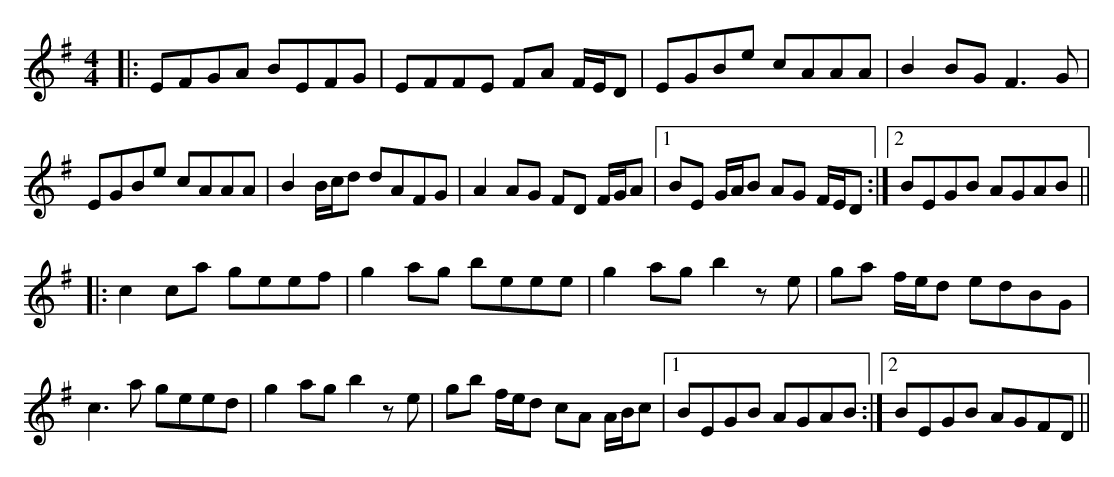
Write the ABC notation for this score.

X:1
M:4/4
K:G
|:EFGA BEFG|EFFE FA F/E/D|EGBe cAAA|B2 BG F3G|
EGBe cAAA|B2 B/c/d dAFG|A2 AG FD F/G/A|1 BE G/A/B AG F/E/D:|2 BEGB AGAB||
|:c2 ca geef|g2 ag beee|g2 ag b2ze|ga f/e/d edBG|
c3a geed|g2 ag b2 ze|gb f/e/d cA A/B/c|1 BEGB AGAB:|2 BEGB AGFD||
